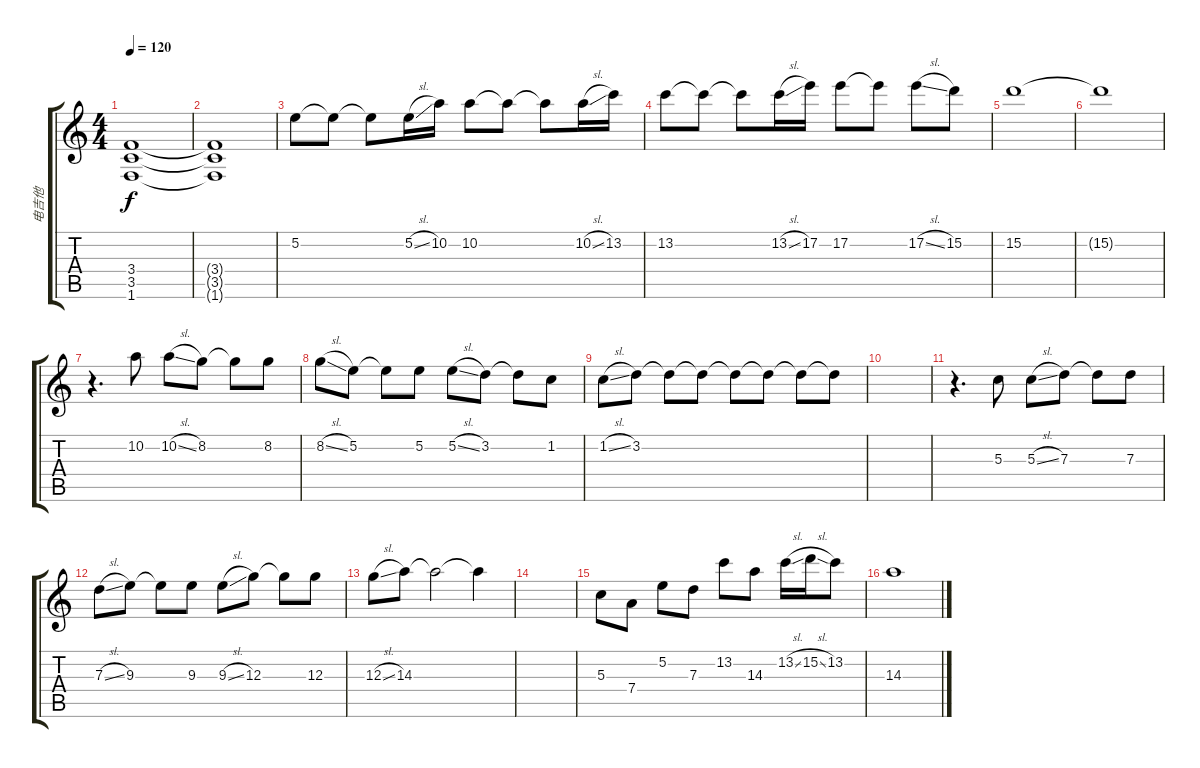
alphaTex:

\track ("电吉他" "电吉他") {instrument electricguitarclean}
\staff {score tabs}
\tuning (E4 B3 G3 D3 A2 E2) {hide}
\ts (4 4)
\tempo 120
\clef g2
\ks c
(3.4 3.5 1.6).1{dy f instrument distortionguitar} |
(3.4{t} 3.5{t} 1.6{t}).1 |
5.2.8 5.2{t}.8 5.2{t}.8 5.2{sl}.16 10.2.16 10.2.8 10.2{t}.8 10.2{t}.8 10.2{sl}.16 13.2.16 |
13.2.8 13.2{t}.8 13.2{t}.8 13.2{sl}.16 17.2.16 17.2.8 17.2{t}.8 17.2{sl}.8 15.2.8 |
15.2.1 |
15.2{t}.1 |
r.4{d} 10.2.8 10.2{sl}.8 8.2.8 8.2{t}.8 8.2.8 |
8.2{sl}.8 5.2.8 5.2{t}.8 5.2.8 5.2{sl}.8 3.2.8 3.2{t}.8 1.2.8 |
1.2{sl}.8 3.2.8 3.2{t}.8 3.2{t}.8 3.2{t}.8 3.2{t}.8 3.2{t}.8 3.2{t}.8 |
|
r.4{d} 5.3.8 5.3{sl}.8 7.3.8 7.3{t}.8 7.3.8 |
7.3{sl}.8 9.3.8 9.3{t}.8 9.3.8 9.3{sl}.8 12.3.8 12.3{t}.8 12.3.8 |
12.3{sl}.8 14.3.8 14.3{t}.2 14.3{t}.4 |
|
5.3.8 7.4.8 5.2.8 7.3.8 13.2.8 14.3.8 13.2{sl}.16 15.2{sl}.16 13.2.8 |
14.3.1
